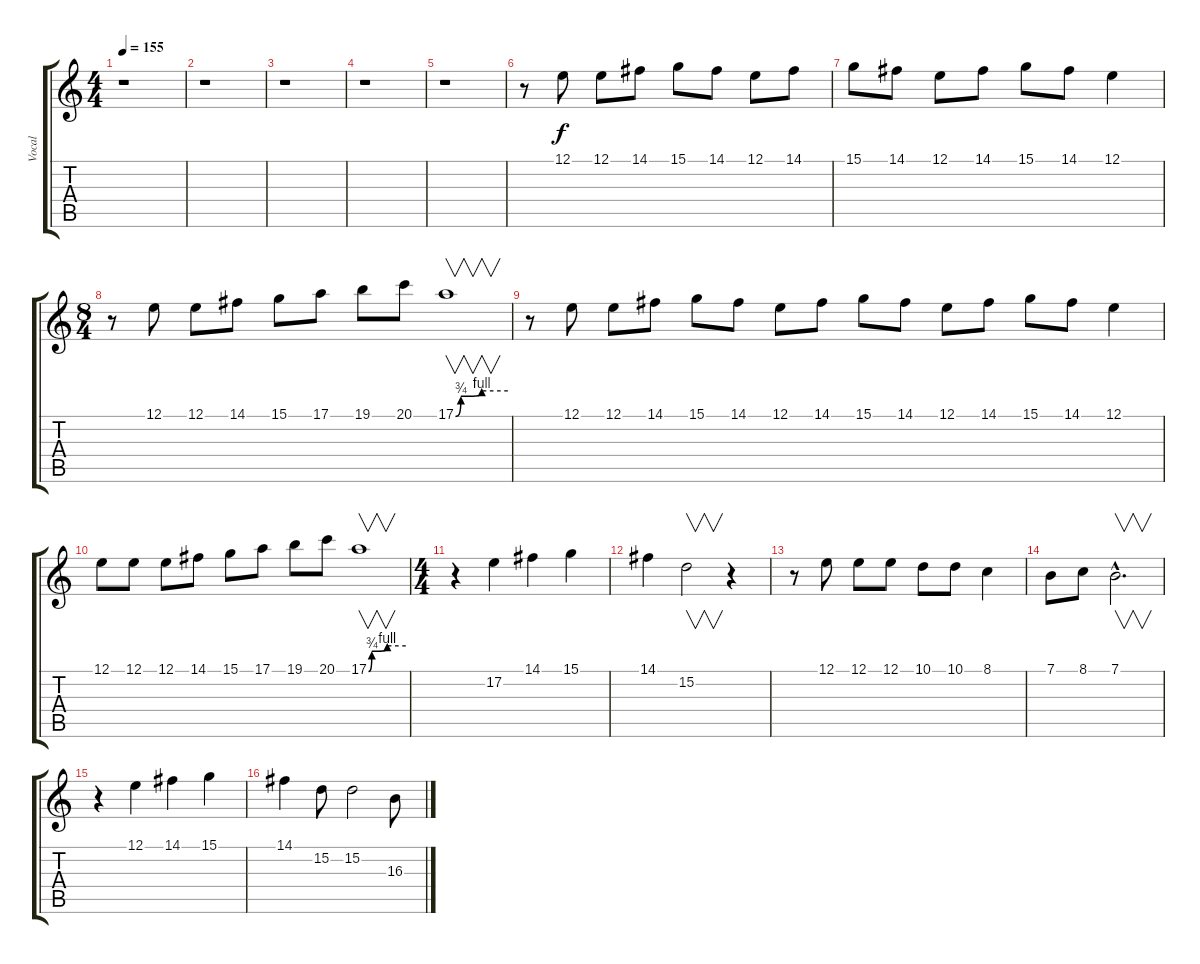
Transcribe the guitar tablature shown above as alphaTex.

\track ("Vocal" "Vocal") {instrument lead5charang}
\staff {score tabs}
\tuning (E4 B3 G3 D3 A2 E2) {hide}
\ts (4 4)
\tempo 155
\clef g2
\ks c
r.1{dy f} |
r.1 |
r.1 |
r.1 |
r.1 |
r.8 12.1.8 12.1.8 14.1.8 15.1.8 14.1.8 12.1.8 14.1.8 |
15.1.8 14.1.8 12.1.8 14.1.8 15.1.8 14.1.8 12.1.4 |
\ts (8 4)
r.8 12.1.8 12.1.8 14.1.8 15.1.8 17.1.8 19.1.8 20.1.8 17.1{be (custom 0 0 6 3 30 4 60 4)}.1{v} |
r.8 12.1.8 12.1.8 14.1.8 15.1.8 14.1.8 12.1.8 14.1.8 15.1.8 14.1.8 12.1.8 14.1.8 15.1.8 14.1.8 12.1.4 |
12.1.8 12.1.8 12.1.8 14.1.8 15.1.8 17.1.8 19.1.8 20.1.8 17.1{be (custom 0 0 5 3 30 4 60 4)}.1{v} |
\ts (4 4)
r.4 17.2.4 14.1.4 15.1.4 |
14.1.4 15.2.2{v} r.4 |
r.8 12.1.8 12.1.8 12.1.8 10.1.8 10.1.8 8.1.4 |
7.1.8 8.1.8 7.1{hac}.2{v d} |
r.4 12.1.4 14.1.4 15.1.4 |
14.1.4 15.2.8 15.2.2 16.3.8
